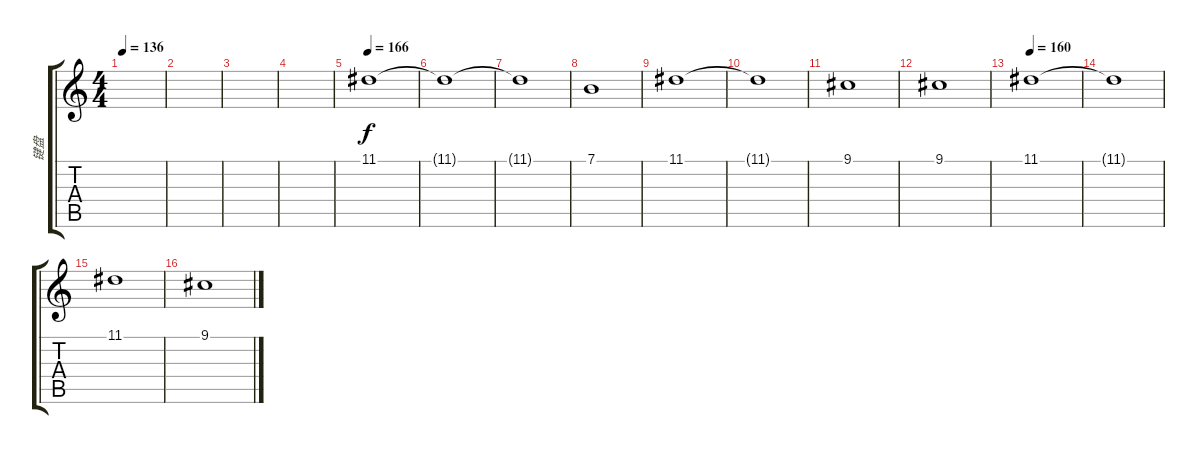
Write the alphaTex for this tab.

\track ("键盘" "键盘") {instrument stringensemble1}
\staff {score tabs}
\tuning (E4 B3 G3 D3 A2 E2) {hide}
\ts (4 4)
\tempo 136
\clef g2
\ks c
|
|
|
|
\tempo 166
11.1.1 |
11.1{t}.1 |
11.1{t}.1 |
7.1.1 |
11.1.1 |
11.1{t}.1 |
9.1.1 |
9.1.1 |
\tempo 160
11.1.1 |
11.1{t}.1 |
11.1.1 |
9.1.1
